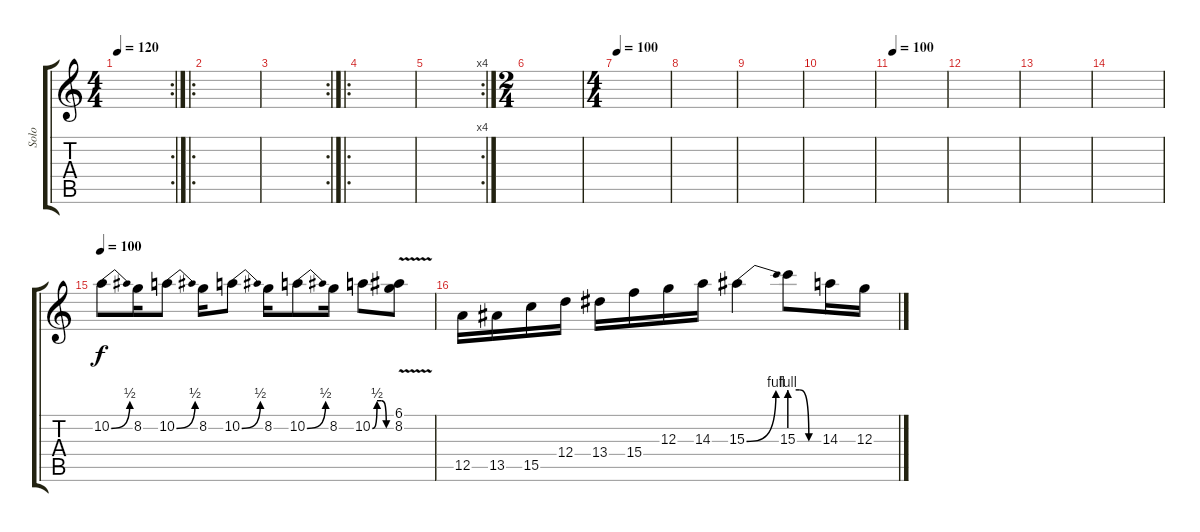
\track ("Solo" "Solo") {instrument overdrivenguitar}
\staff {score tabs}
\tuning (E4 B3 G3 D3 A2 E2) {hide}
\rc 2
\ts (4 4)
\tempo 120
\clef g2
\ks c
|
\ro
|
\rc 2
|
\ro
|
\rc 4
|
\ts (2 4)
|
\ts (4 4)
\tempo 100
|
|
|
|
\tempo 100
|
|
|
|
\tempo 100
10.2{be (bend 0 0 60 2)}.8 8.2.16 10.2{be (bend 0 0 60 2)}.8 8.2.16 10.2{be (bend 0 0 60 2)}.8 8.2.16 10.2{be (bend 0 0 60 2)}.8 8.2.16 10.2{be (custom 0 0 15 2 30 2 45 0 60 0)}.8 (6.1{v} 8.2{v}).8 |
12.5.16 13.5.16 15.5.16 12.4.16 13.4.16 15.4.16 12.3.16 14.3.16 15.3{be (bend 0 0 60 4)}.4 15.3{be (custom 0 4 20 4 40 0 60 0)}.8 14.3.16 12.3.16
